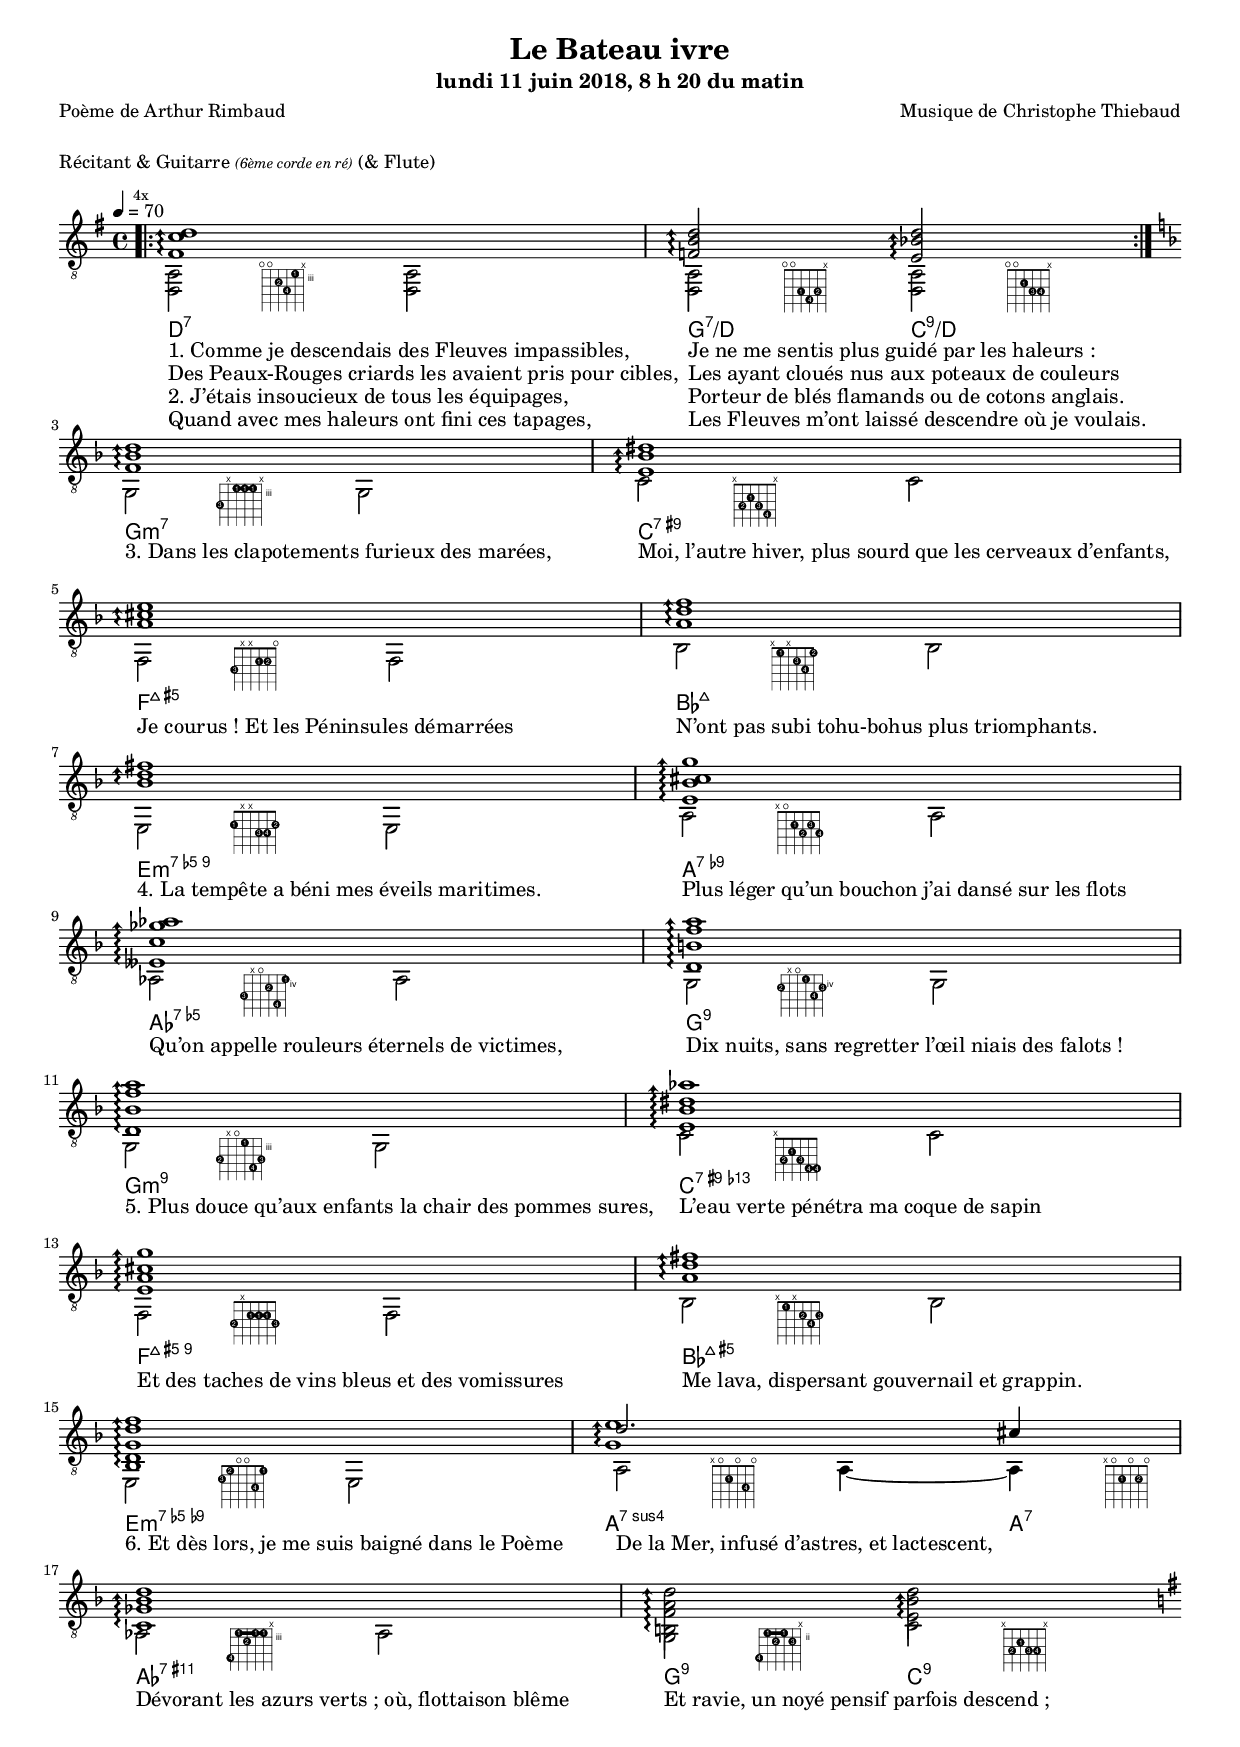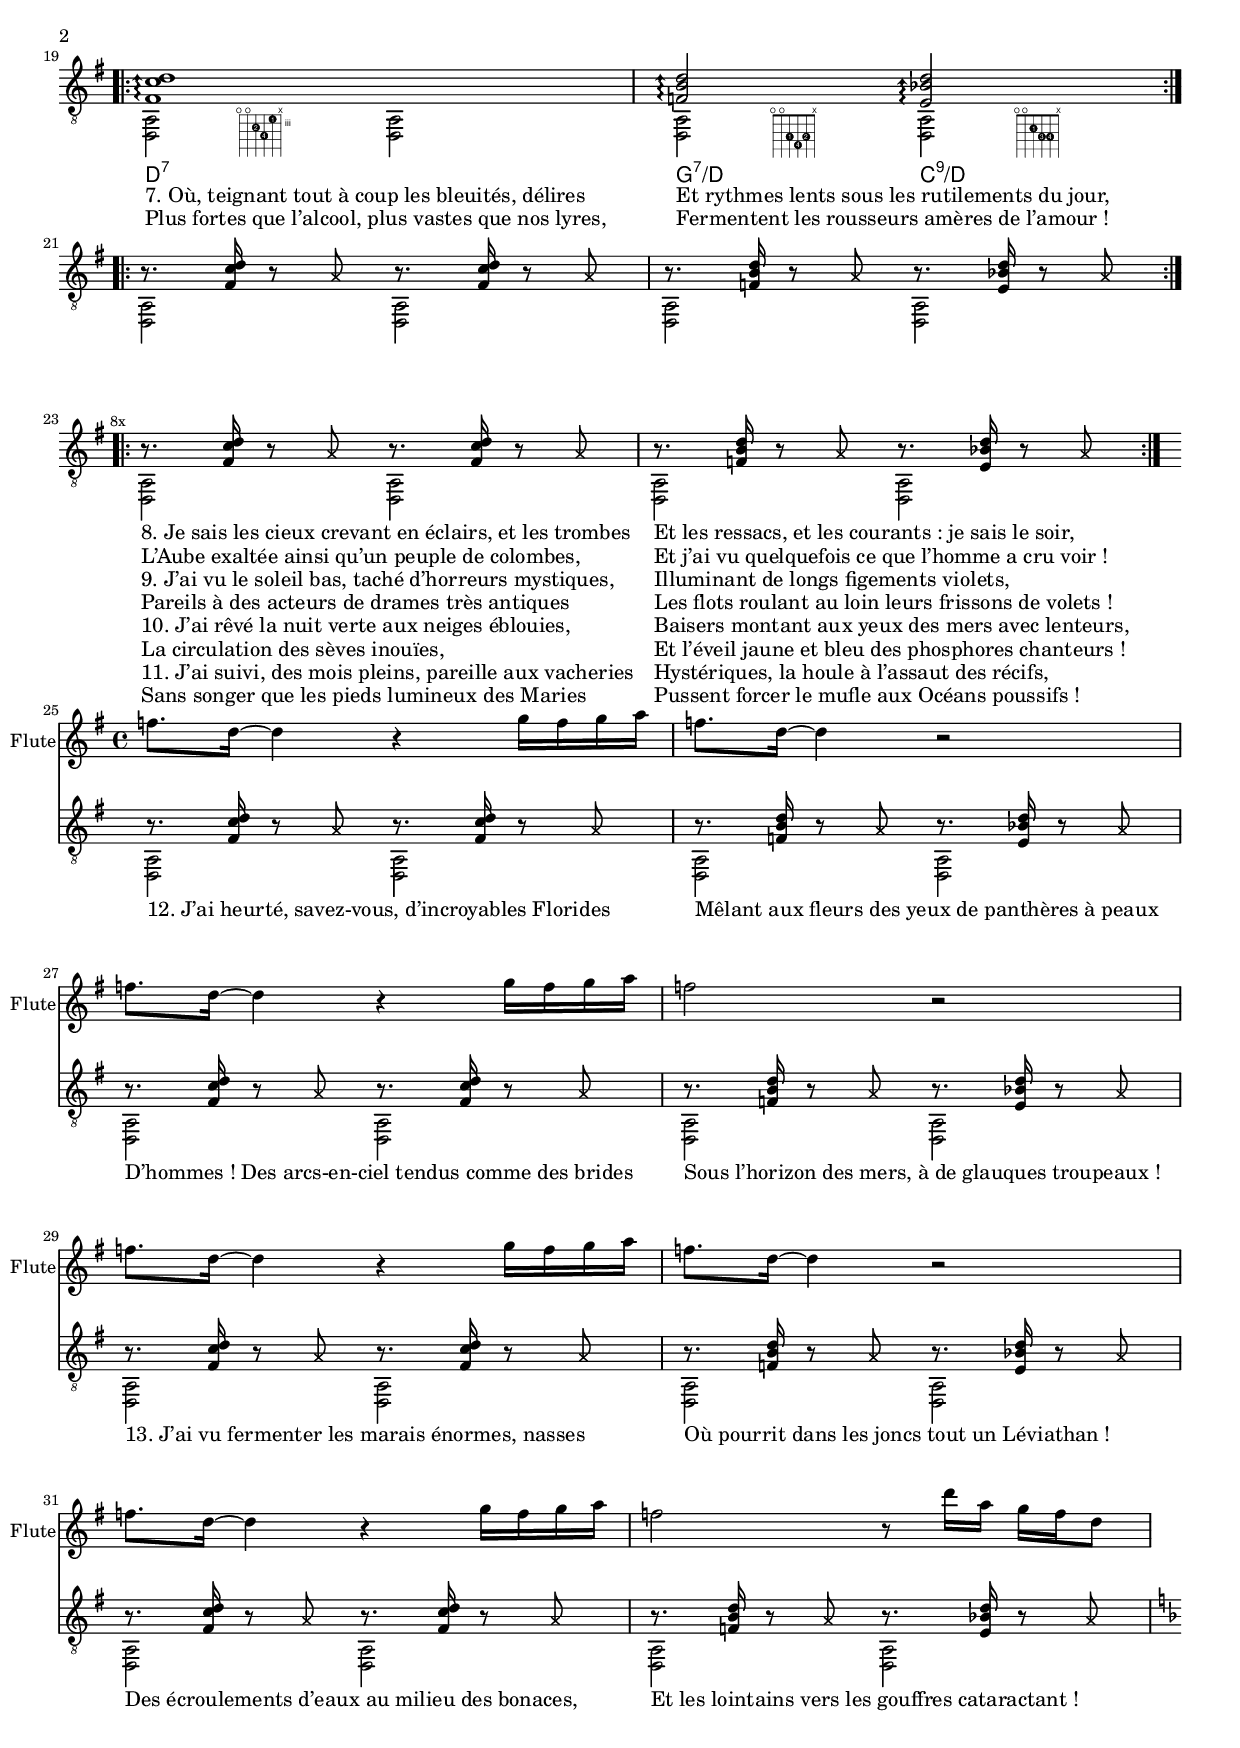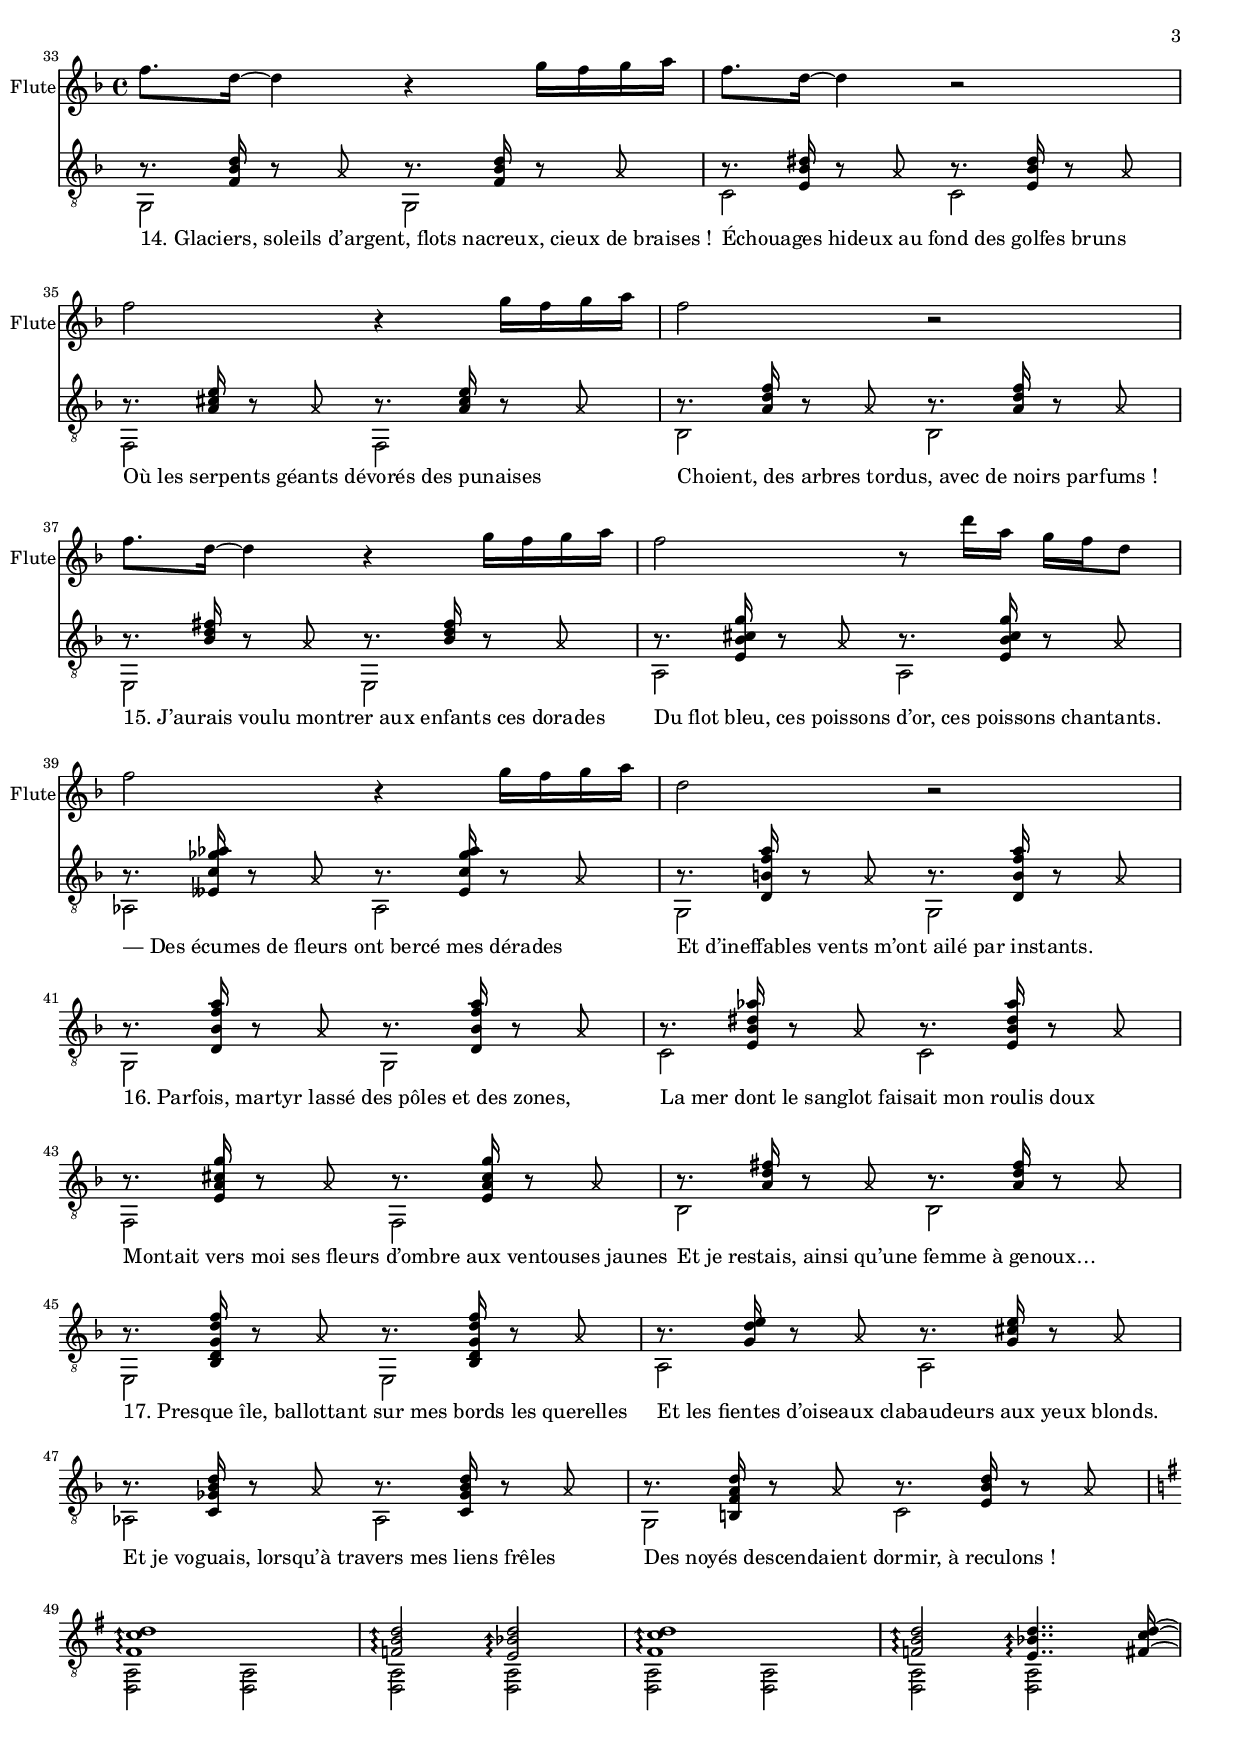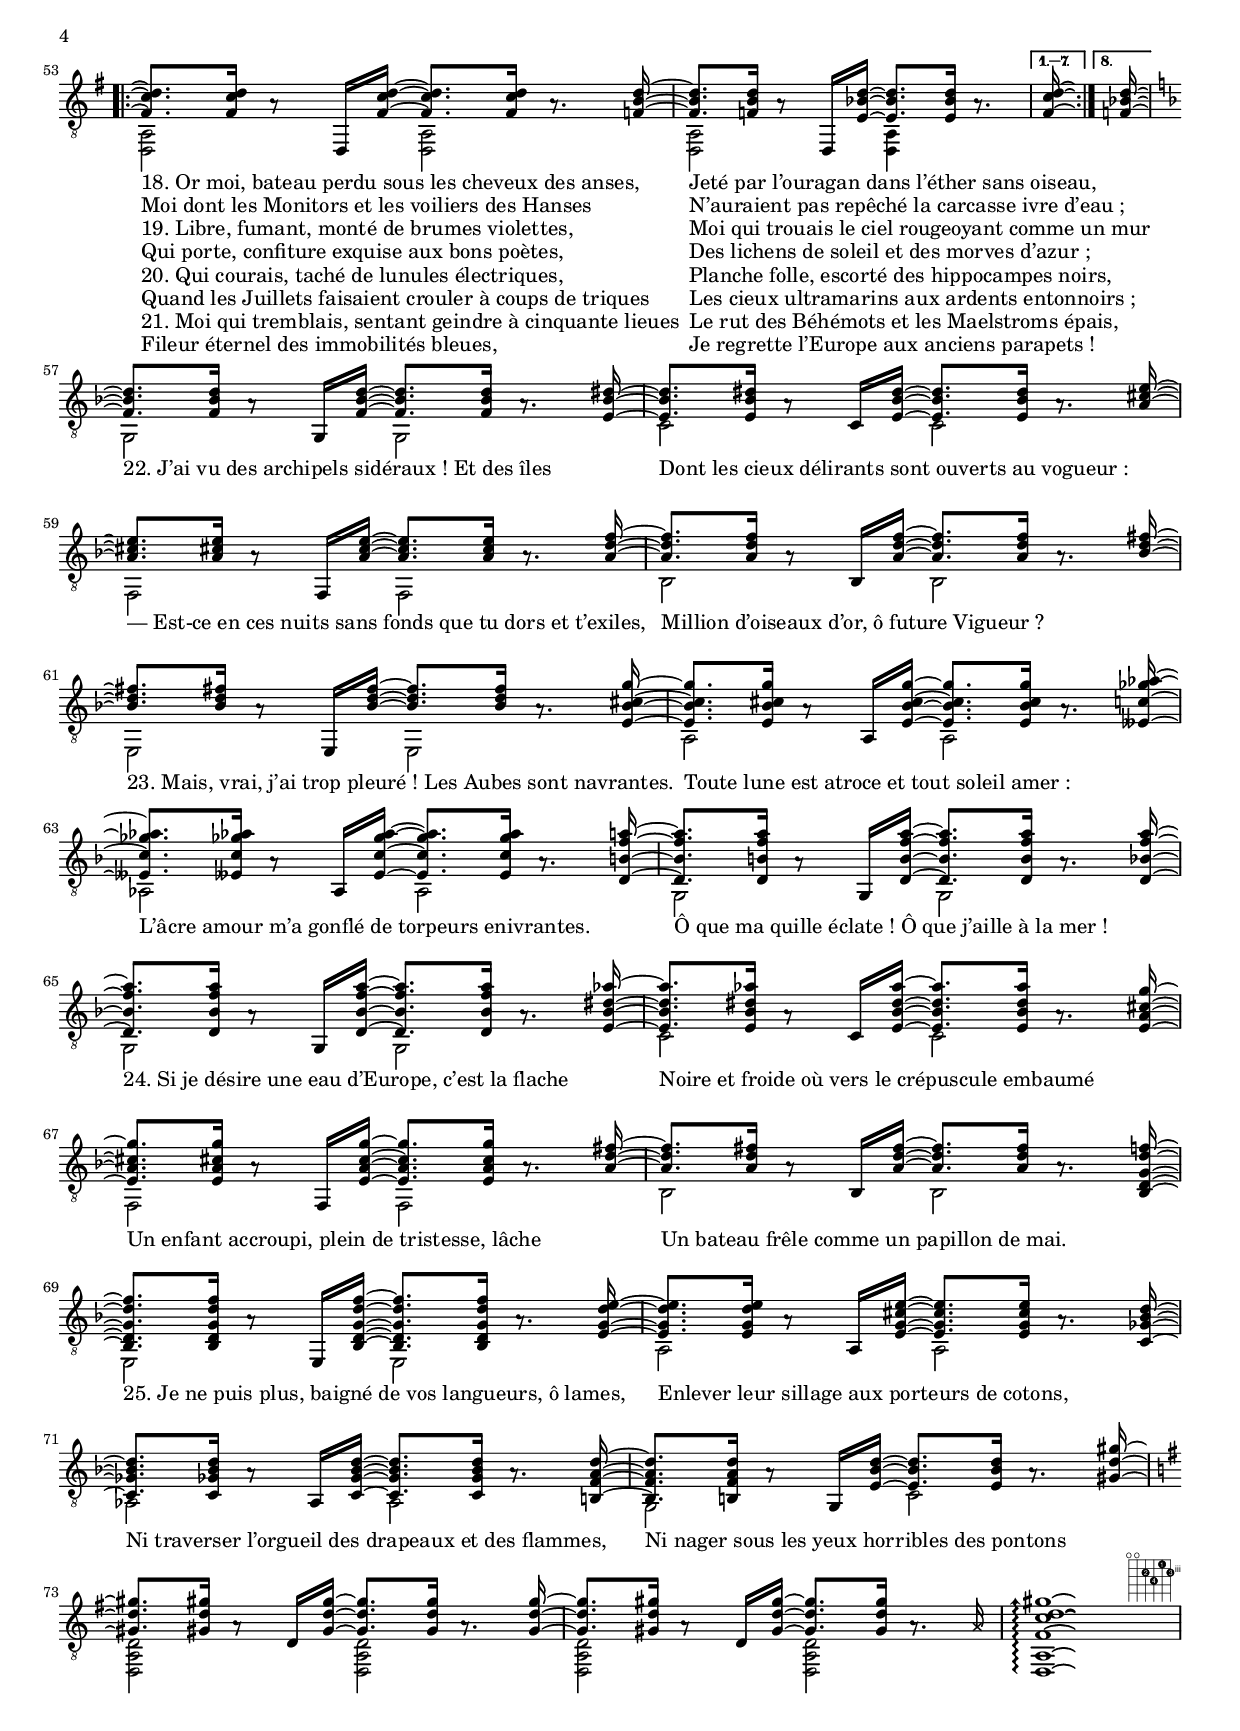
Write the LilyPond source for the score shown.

\version "2.22.0"

#(set-global-staff-size 16)

%{
\paper {
  page-count = #4
}
%}

textOne = \lyricmode {
  "1. Comme je descendais des Fleuves impassibles, " " "
  "Je ne me sentis plus guidé par les haleurs : " " "
} textOneAndAHalf = \lyricmode {
  "Des Peaux-Rouges criards les avaient pris pour cibles, " " "
  "Les ayant cloués nus aux poteaux de couleurs " " "
} textTwo = \lyricmode {
  "2. J’étais insoucieux de tous les équipages, " " "
  "Porteur de blés flamands ou de cotons anglais. " " "
} textTwoAndAHalf = \lyricmode {
  "Quand avec mes haleurs ont fini ces tapages, " " "
  "Les Fleuves m’ont laissé descendre où je voulais. " " "
}

textThreeFourFiveSix = \lyricmode {
  "3. Dans les clapotements furieux des marées, " " "
  "Moi, l’autre hiver, plus sourd que les cerveaux d’enfants,  " " "
  "Je courus ! Et les Péninsules démarrées " " "
  "N’ont pas subi tohu-bohus plus triomphants. " " "

  "4. La tempête a béni mes éveils maritimes. " " "
  "Plus léger qu’un bouchon j’ai dansé sur les flots " " "
  "Qu’on appelle rouleurs éternels de victimes, " " "
  "Dix nuits, sans regretter l’œil niais des falots ! " " "

  "5. Plus douce qu’aux enfants la chair des pommes sures, " " "
  "L’eau verte pénétra ma coque de sapin " " "
  "Et des taches de vins bleus et des vomissures " " "
  "Me lava, dispersant gouvernail et grappin. " " "

  "6. Et dès lors, je me suis baigné dans le Poème " " "
  "De la Mer, infusé d’astres, et lactescent, " " "
  "Dévorant les azurs verts ; où, flottaison blême " " "
  "Et ravie, un noyé pensif parfois descend ; " " "
}

textSeven=  \lyricmode {
  "7. Où, teignant tout à coup les bleuités, délires " " "
  "Et rythmes lents sous les rutilements du jour, " " "
} textSevenAndAHalf =  \lyricmode {
  "Plus fortes que l’alcool, plus vastes que nos lyres, " " "
  "Fermentent les rousseurs amères de l’amour ! " " "
}

textSilent =  \lyricmode {
  % https://www.compart.com/fr/unicode/U+00A0
  " " " "
  " " " "
}

textHeight =  \lyricmode {
  "8. Je sais les cieux crevant en éclairs, et les trombes " " "
  "Et les ressacs, et les courants : je sais le soir, " " "
} textHeightndAHalf = \lyricmode {
  "L’Aube exaltée ainsi qu’un peuple de colombes, " " "
  "Et j’ai vu quelquefois ce que l’homme a cru voir ! " " "
} textNine = \lyricmode {
  "9. J’ai vu le soleil bas, taché d’horreurs mystiques, " " "
  "Illuminant de longs figements violets, " " "
} textNineAndAHalf = \lyricmode {
  "Pareils à des acteurs de drames très antiques " " "
  "Les flots roulant au loin leurs frissons de volets ! " " "
} textTen = \lyricmode {
  "10. J’ai rêvé la nuit verte aux neiges éblouies, " " "
  "Baisers montant aux yeux des mers avec lenteurs, " " "
} textTenAndAHalf = \lyricmode {
  "La circulation des sèves inouïes, " " "
  "Et l’éveil jaune et bleu des phosphores chanteurs ! " " "
} textEleven = \lyricmode {
  "11. J’ai suivi, des mois pleins, pareille aux vacheries " " "
  "Hystériques, la houle à l’assaut des récifs, " " "
} textElevenAndAHalf = \lyricmode {
  "Sans songer que les pieds lumineux des Maries " " "
  "Pussent forcer le mufle aux Océans poussifs ! " " "
} textTwelve = \lyricmode {
  "12. J’ai heurté, savez-vous, d’incroyables Florides " " "
  "Mêlant aux fleurs des yeux de panthères à peaux " " "
} textTwelveAndAHalf = \lyricmode {
  "D’hommes ! Des arcs-en-ciel tendus comme des brides " " "
  "Sous l’horizon des mers, à de glauques troupeaux ! " " "
} textThirteen = \lyricmode {
  "13. J’ai vu fermenter les marais énormes, nasses " " "
  "Où pourrit dans les joncs tout un Léviathan ! " " "
} textThirteenAndAHalf = \lyricmode {
  "Des écroulements d’eaux au milieu des bonaces, " " "
  "Et les lointains vers les gouffres cataractant ! " " "
}

textFourteenFifteenSixteenSeventeen = \lyricmode {
  "14. Glaciers, soleils d’argent, flots nacreux, cieux de braises ! " " "
  "Échouages hideux au fond des golfes bruns " " "
  "Où les serpents géants dévorés des punaises " " "
  "Choient, des arbres tordus, avec de noirs parfums ! " " "

  "15. J’aurais voulu montrer aux enfants ces dorades " " "
  "Du flot bleu, ces poissons d’or, ces poissons chantants. " " "
  "— Des écumes de fleurs ont bercé mes dérades " " "
  "Et d’ineffables vents m’ont ailé par instants. " " "

  "16. Parfois, martyr lassé des pôles et des zones, " " "
  "La mer dont le sanglot faisait mon roulis doux " " "
  "Montait vers moi ses fleurs d’ombre aux ventouses jaunes " " "
  "Et je restais, ainsi qu’une femme à genoux… " " "

  "17. Presque île, ballottant sur mes bords les querelles " " "
  "Et les fientes d’oiseaux clabaudeurs aux yeux blonds. " " "
  "Et je voguais, lorsqu’à travers mes liens frêles " " "
  "Des noyés descendaient dormir, à reculons ! " " "
}

textEighteen = \lyricmode {
  "18. Or moi, bateau perdu sous les cheveux des anses, " " "
  "Jeté par l’ouragan dans l’éther sans oiseau, " " "
} textEighteenAndAHalf = \lyricmode {
  "Moi dont les Monitors et les voiliers des Hanses " " "
  "N’auraient pas repêché la carcasse ivre d’eau ; " " "
} textNineteen = \lyricmode {
  "19. Libre, fumant, monté de brumes violettes, " " "
  "Moi qui trouais le ciel rougeoyant comme un mur " " "
} textNineteenAndAHalf = \lyricmode {
  "Qui porte, confiture exquise aux bons poètes, " " "
  "Des lichens de soleil et des morves d’azur ; " " "
} textTwenty = \lyricmode {
  "20. Qui courais, taché de lunules électriques, " " "
  "Planche folle, escorté des hippocampes noirs, " " "
} textTwentyAndAHalf = \lyricmode {
  "Quand les Juillets faisaient crouler à coups de triques " " "
  "Les cieux ultramarins aux ardents entonnoirs ; " " "
} textTwentyOne = \lyricmode {
  "21. Moi qui tremblais, sentant geindre à cinquante lieues " " "
  "Le rut des Béhémots et les Maelstroms épais, " " "
} textTwentyOneAndAHalf = \lyricmode {
  "Fileur éternel des immobilités bleues, " " "
  "Je regrette l’Europe aux anciens parapets ! " " "
}

textTwentyTwoTwentyThreeTwentyFourTwentyFive = \lyricmode {
  "22. J’ai vu des archipels sidéraux ! Et des îles " " "
  "Dont les cieux délirants sont ouverts au vogueur : " " "
  "— Est-ce en ces nuits sans fonds que tu dors et t’exiles, " " "
  "Million d’oiseaux d’or, ô future Vigueur ? " " "

  "23. Mais, vrai, j’ai trop pleuré ! Les Aubes sont navrantes. " " "
  "Toute lune est atroce et tout soleil amer : " " "
  "L’âcre amour m’a gonflé de torpeurs enivrantes. " " "
  "Ô que ma quille éclate ! Ô que j’aille à la mer ! " " "

  "24. Si je désire une eau d’Europe, c’est la flache " " "
  "Noire et froide où vers le crépuscule embaumé " " "
  "Un enfant accroupi, plein de tristesse, lâche " " "
  "Un bateau frêle comme un papillon de mai. " " "

  "25. Je ne puis plus, baigné de vos langueurs, ô lames, " " "
  "Enlever leur sillage aux porteurs de cotons, " " "
  "Ni traverser l’orgueil des drapeaux et des flammes, " " "
  "Ni nager sous les yeux horribles des pontons " " "
}

#(define-markup-command
  (fret-diag layout props chord)
  (markup?) (
    interpret-markup layout props #{
      \markup {
        \hspace #13
        \override #'(fret-diagram-details . ((number-type . roman-lower) (finger-code . in-dot) (barre-type . straight))) {
          \fret-diagram-terse #chord
        }
      }
    #}
  )
)

reSept                      = \markup \fret-diag "o;o;4-2;5-4;3-1;x;"
solSeptReBasse              = \markup \fret-diag "o;o;3-1;4-4;3-2;x;"
doNeufReBasse               = \markup \fret-diag "o;o;2-1;3-3;3-4;x;"

solMineurSept               = \markup \fret-diag "5-3;x;3-1-(;3-1;3-1-);x;"
doSeptNeufDieze             = \markup \fret-diag "x;3-2;2-1;3-3;4-4;x;"
faQuinteAugm                = \markup \fret-diag "3-3;x;x;2-1;2-2;o;"
siSeptMaj                   = \markup \fret-diag "x;1-1;x;2-3;3-4;1-2;"
miMinSeptQuinteDimNeufDieze = \markup \fret-diag "2-1;x;x;3-3;3-4;2-2;"
laSeptNeufBemol             = \markup \fret-diag "x;o;2-1;3-2;2-3;3-4;"
laBemolSeptQuinteDim        = \markup \fret-diag "6-3;x;o;5-2;7-4;4-1;"
solSept                     = \markup \fret-diag "5-2;x;o;4-1;6-4;5-3;"

solMinNeuf                  = \markup \fret-diag "5-2;x;o;3-1;6-4-);5-3;"
doSeptNeufDiezeQuinteAugm   = \markup \fret-diag "x;3-2;2-1;3-3;4-4-(;4-4-);"
faQuinteAugmBis             = \markup \fret-diag "3-2;x;2-1-(;2-1;2-1-);3-3;"
siSeptMajQuinteAugm         = \markup \fret-diag "x;1-1;x;2-2;3-4;2-3;"
miMinSeptQuinteDimNeufBemol = \markup \fret-diag "2-3;1-2;o;o;3-4;1-1;"
laSeptSusQuatre             = \markup \fret-diag "x;o;2-1;o;3-4;o;"
laSept                      = \markup \fret-diag "x;o;2-1;o;2-2;o;"
laBemolNeufOnze             = \markup \fret-diag "6-4;3-1-(;4-2;3-1;3-1-);x;"
solNeuf                     = \markup \fret-diag "5-4;2-1-(;3-2;2-1-);3-3;x;"
doNeuf                      = \markup \fret-diag "x;3-2;2-1;3-3;3-4;x;"

reSeptOnzeDieze             = \markup \fret-diag "o;o;4-2;5-4;3-1;4-3;"

tabTablePath =
\markup
\with-dimensions #'(0 . 0) #'(-4.3 . 2)
\path #0.15
#'((moveto     0.45   0.40)
   (lineto    -0.50  -0.45)
   (moveto    -0.50   0.40)
   (lineto     0.45  -0.45))

tabTable = \once \override NoteHead.stencil = #(lambda (grob) (grob-interpret-markup grob tabTablePath))

strumOne = #(define-music-function
             (chord)
             (ly:music?)
             #{
               bes'8.\rest #chord bes'8\rest \once \override Accidental #'stencil = ##f \tabTable a'8
               bes'8.\rest #chord bes'8\rest \once \override Accidental #'stencil = ##f \tabTable a'8
             #})

strumTwo = #(define-music-function
             (chord1 chord2)
             (ly:music? ly:music?)
             #{
               bes'8.\rest #chord1 bes'8\rest \once \override Accidental #'stencil = ##f \tabTable a'8
               bes'8.\rest #chord2 bes'8\rest \once \override Accidental #'stencil = ##f \tabTable a'8
             #})

strumOneBis = #(define-music-function
                (long short bass next)
                (ly:music? ly:music? ly:music? ly:music?)
                #{
                  #long #short a'8\rest #bass #short
                  #long #short a'8.\rest      #next
                #})

strumTwoBis = #(define-music-function
                (long1 short1 bass long2 short2 short2bis next)
                (ly:music? ly:music? ly:music? ly:music? ly:music? ly:music? ly:music?)
                #{
                  \arpeggioArrowDown
                  #long1 #short1 a'8\rest #bass #short2
                  #long2 #short2bis a'8.\rest      #next
                #})


% couplet

coupletBasse = {
  \voiceTwo
  <d a>2-\reSept        <d a>                |
  <d a>-\solSeptReBasse <d a>-\doNeufReBasse |
}

coupletBasseSimple = {
  \voiceTwo
  <d a>2 <d a> |
  <d a>  <d a> |
}

couplet = {
  \voiceOne
  \arpeggioArrowUp
  <fis' c'' d''>1\arpeggio                       |
  <f' b' d''>2\arpeggio <e' bes' d''>2\arpeggio  |
}

coupletStrum = {
  \voiceOne
  \strumOne { <fis' c'' d''>16 }                     |
  \strumTwo { <f'   b'  d''>16 } { <e' bes' d''>16 } |
}

% refrain

refrain = {
  \voiceOne
  <f' bes' d''>1\arpeggio             |
  <e' bes' dis''>\arpeggio            |
  <a' cis'' e''>\arpeggio             |
  <a' d'' f''>\arpeggio               |
  <bes' d'' fis''>\arpeggio           |
  <e' bes' cis'' g''>\arpeggio        |
  <eeses' c'' ges'' aes''>\arpeggio   |
  <d' b' f'' a''>\arpeggio            |

  <d' bes' f'' a''>\arpeggio          |
  <e' bes' dis'' aes''>\arpeggio      |
  <e' a' cis'' g'' >\arpeggio         |
  <a' d'' fis''>\arpeggio             |
  <bes d' g' d'' f''>\arpeggio        |
  <<
    {
      \voiceTwo
      <g' e''>1\arpeggio              |
    }
    \new Voice {
      \voiceOne
      d''2. cis''4                    |
    }
  >>
  <c' ges' bes' d'' >1\arpeggio       |
  <b f' a' d'' >2\arpeggio <e' bes' d'' >2\arpeggio |
}

refrainStrum =  {
  \voiceOne
  \strumOne { <f' bes' d''>16 }                       |
  \strumOne { <e' bes' dis''>16 }                     |
  \strumOne { <a' cis'' e''>16 }                      |
  \strumOne { <a' d'' f''>16 }                        |
  \strumOne { <bes' d'' fis''>16 }                    |
  \strumOne { <e' bes' cis'' g''>16 }                 |
  \strumOne { <eeses' c'' ges'' aes''>16 }            |
  \strumOne { <d' b' f'' a''>16 }                     |

  \strumOne { <d' bes' f'' a''>16 }                   |
  \strumOne { <e' bes' dis'' aes''>16 }               |
  \strumOne { <e' a' cis'' g'' >16 }                  |
  \strumOne { <a' d'' fis''>16 }                      |
  \strumOne { <bes d' g' d'' f''>16 }                 |
  \strumTwo { <g' d'' e''>16  }  {<g' cis'' e''>16 }  |
  \strumOne { <c' ges' bes' d'' >16 }                 |
  \strumTwo { <b f' a' d'' >16 }  {<e' bes' d'' >16 } |
}|

% refrain
refrainStrunBis =  {
  \voiceOne
  \strumOneBis { <f'     bes'  d''         >8.}
               { <f'     bes'  d''         >16~}
               { g16 }
               { <e'     bes'  dis''       >16~}
  \strumOneBis { <e'     bes'  dis''       >8.}
               { <e'     bes'  dis''       >16~}
               { c'16 }
               { <a'     cis'' e''         >16~}
  \strumOneBis { <a'     cis'' e''         >8.}
               { <a'     cis'' e''         >16~}
               { f16 }
               { <a'     d''   f''         >16~}
  \strumOneBis { <a'     d''   f''         >8.}
               { <a'     d''   f''         >16~}
               { bes16 }
               { <bes'   d''   fis''       >16~}
  \strumOneBis { <bes'   d''   fis''       >8.}
               { <bes'   d''   fis''       >16~}
               { e16 }
               { <e'     bes'  cis'' g''   >16~}
  \strumOneBis { <e'     bes'  cis'' g''   >8.}
               { <e'     bes'  cis'' g''   >16~}
               { a16 }
               { <eeses' c''   ges'' aes'' >16~}
  \strumOneBis { <eeses' c''   ges'' aes'' >8.}
               { <eeses' c''   ges'' aes'' >16~}
               { aes16 }
               { <d'     b'    f''   a''   >16~}
  \strumOneBis { <d'     b'    f''   a''   >8.}
               { <d'     b'    f''   a''   >16~}
               { g16 }
               { <d'     bes'  f''   a''   >16~}
  \strumOneBis { <d'     bes'  f''   a''   >8.}
               { <d'     bes'  f''   a''   >16~}
               { g16 }
               { <e'     bes'  dis'' aes'' >16~}
  \strumOneBis { <e'     bes'  dis'' aes'' >8.}
               { <e'     bes'  dis'' aes'' >16~}
               { c'16 }
               { <e'     a'    cis'' g''   >16~}
  \strumOneBis { <e'     a'    cis'' g''   >8.}
               { <e'     a'    cis'' g''   >16~}
               { f16 }
               { <a'     d''         fis'' >16~}
  \strumOneBis { <a'     d''         fis'' >8.}
               { <a'     d''         fis'' >16~}
               { bes16 }
               { <bes d'     g'  d'' f''   >16~}
  \strumOneBis { <bes d'     g'  d'' f''   >8.}
               { <bes d'     g'  d'' f''   >16~}
               { e16 }
               { <e' g'  d''   e''         >16~}
  \strumTwoBis { <e' g'  d''   e''         >8.}
               { <e' g'  d''   e''         >16~}
               { a16 }
               { <e' g'  cis'' e''         >8.}
               { <e' g'  cis'' e''         >16~}
               { <e' g'  cis'' e''         >16}
               { <c'     ges'  bes' d''    >16~}
  \strumOneBis { <c'     ges'  bes' d''    >8.}
               { <c'     ges'  bes' d''    >16~}
               { aes16 }
               { <b      f'    a' d''      >16~}
  \strumTwoBis { <b      f'    a' d''      >8.}
               { <b      f'    a' d''      >16~}
               { g16 }
               { <e'     bes'  d''         >8.}
               { <e'     bes'  d''         >16~}
               { <e'     bes'  d''         >16}
               { <gis'   d''   gis''       >16~}
}

refrainBasse =  {
  \voiceTwo
  g2-\solMineurSept               g               |
  c'-\doSeptNeufDieze             c'              |
  f-\faQuinteAugm                 f               |
  bes-\siSeptMaj                  bes             |
  e-\miMinSeptQuinteDimNeufDieze  e               |
  a-\laSeptNeufBemol              a               |
  aes-\laBemolSeptQuinteDim       aes             |
  g-\solSept                      g               |

  g-\solMinNeuf                   g               |
  c'-\doSeptNeufDiezeQuinteAugm   c'              |
  f-\faQuinteAugmBis              f               |
  bes-\siSeptMajQuinteAugm        bes             |
  e-\miMinSeptQuinteDimNeufBemol  e               |
  a2-\laSeptSusQuatre             a4~ a4-\laSept  |
  aes2-\laBemolNeufOnze           aes             |
  g-\solNeuf                      c'-\doNeuf      |
}

refrainBasseSimple = {
  \voiceTwo
  g2  g    |
  c'  c'   |
  f   f    |
  bes bes  |
  e   e    |
  a   a    |
  as  as   |
  g   g    |

  g   g    |
  c'  c'   |
  f   f    |
  bes bes  |
  e   e    |
  a   a    |
  as  as   |
  g   c'   |
}

% coda

codaStrum = {
  \arpeggioArrowUp
  \strumOne { <gis' d'' gis''>16 }
  \strumOne { <gis' d'' gis''>16 }
  <d a fis' c'' d'' gis''>1-\reSeptOnzeDieze
  \arpeggio
  \laissezVibrer
}

codaStrumBis = {
  \arpeggioArrowUp
  \strumOneBis { <gis' d'' gis''>8. } { <gis' d'' gis''>16~} { d'16 } { <gis' d'' gis''>16~ }
  \strumOneBis { <gis' d'' gis''>8. } { <gis' d'' gis''>16~} { d'16 } { \once \override Accidental #'stencil = ##f \tabTable a'16 }
  <d a fis' c'' d'' gis''>1-\reSeptOnzeDieze
  \arpeggio
  \laissezVibrer
}

codaBasse = {
  \repeat unfold 4 <d a d'>2
}

%%%%%%%%%%%%%%%%%%%%%%%%%%%%%%%%%%%%%%%%%%%%%%

\header {
  title = "Le Bateau ivre"
  subtitle = \markup { \abs-fontsize #10 "lundi 11 juin 2018, 8 h 20 du matin"}
  poet = "Poème de Arthur Rimbaud"
  composer = "Musique de Christophe Thiebaud"
}

\markup {
  \vspace #1
}

\markup { "Récitant & Guitarre" { \abs-fontsize #7 \italic "(6ème corde en ré)" } "(& Flute)" }

\score {

  \new Staff = "main" \transpose c' c {
    % \set Staff.instrumentName = \markup \center-column { "Guitarre" { \abs-fontsize #7 \italic "6ème corde en ré" } }
    % \set Staff.midiInstrument = "acoustic guitar (nylon)"

    \tempo 4 = 70

    % { part I
    <<
      \new ChordNames {
        \chordmode {
          d1:7                  |
          g2:7/d        c:9/d   |

          g1:m7                 |
          c:7.9+                |
          f:7+.5+               |
          bes:7+                |
          e:m7.5-.9             |
          a:7.9-                |
          aes:7.5-              |
          g:7.9                 |

          g:m7.9                |
          c:7.9+.13-            |
          f:7+.5+.9             |
          bes:7+.5+             |
          e:m7.5-.9-            |
          a2.:7sus4     a4:7    |
          aes1:7.9.11+          |
          g2:9          c:9     |

          d1:7                  |
          g2:7/d        c:9/d   |
        }
      }
      \new Voice = "basseI" {
        \voiceTwo

        \key g \major
        \bar ".|:"
        \mark \markup {\tiny  "4x"}
        \repeat volta 4 \coupletBasse
        \break

        \key d \minor
        \refrainBasse
        \break

        \key g \major
        \bar ".|:"
        \repeat volta 2 \coupletBasse
        \break
      }
      \new Voice = "accordsI" {
        \voiceOne

        \repeat volta 4 \couplet
        \refrain
        \repeat volta 2 \couplet
      }
      \new Lyrics \lyricsto "basseI" {
        <<
          \textOne
          \new Lyrics {
            \set associatedVoice = "basseI"
            \textOneAndAHalf
          }
          \new Lyrics {
            \set associatedVoice = "basseI"
            \textTwo
          }
          \new Lyrics {
            \set associatedVoice = "basseI"
            \textTwoAndAHalf
          }
        >>
        \textThreeFourFiveSix
        <<
          \textSeven

          \new Lyrics {
            \set associatedVoice = "basseI"
            \textSevenAndAHalf
          }
        >>
      }
    >>
    % end of part I
    %}

    % { part II
    <<
      \new Voice = "basseII" {
        \voiceTwo
        \bar ":|.|:"
        \repeat volta 2 \coupletBasseSimple
        \break

        \bar ":|.|:"
        \mark \markup { \tiny  "8x"}
        \repeat volta 8 \coupletBasseSimple
        \break
        <<
          \new Staff \with {
            instrumentName = "Flute"
            shortInstrumentName = "Flute"
            midiInstrument = "flute"
            alignAboveContext = #"main"
          } \relative d''' {
            \key g \major
            \clef treble
            f8. d16~ d4  r4        g16 f g a |
            f8. d16~ d4  r2                  |
            f8. d16~ d4  r4        g16 f g a |
            f2           r2                  |
            f8. d16~ d4  r4        g16 f g a |
            f8. d16~ d4  r2                  |
            f8. d16~ d4  r4        g16 f g a |
            f2           r8 d'16 a g   f d8  |
          }
          \repeat unfold 4 \coupletBasseSimple
          \break
        >>
        <<
          \new Staff  \with {
            instrumentName = "Flute"
            shortInstrumentName = "Flute"
            midiInstrument = "flute"
            alignAboveContext = #"main"
          } \relative d''' {
            \key d \minor
            \clef treble
            f8. d16~ d4  r4        g16 f g a |
            f8. d16~ d4  r2                  |
            f2           r4        g16 f g a |
            f2           r2                  |
            f8. d16~ d4  r4        g16 f g a |
            f2           r8 d'16 a g   f d8  |
            f2           r4        g16 f g a |
            d,2          r2                  |
          }

          \key d \minor
          \refrainBasseSimple
        >>

      }
      \new Voice = "accordsII" {
        \voiceOne
        \repeat volta 2 \coupletStrum
        \repeat volta 8 \coupletStrum
        \repeat unfold 4 \coupletStrum
        \refrainStrum
      }
      \new Lyrics \lyricsto "basseII" {
        \textSilent
        <<
          \textHeight

          \new Lyrics {
            \set associatedVoice = "basseII"
            \textHeightndAHalf
          }
          \new Lyrics {
            \set associatedVoice = "basseII"
            \textNine
          }
          \new Lyrics {
            \set associatedVoice = "basseII"
            \textNineAndAHalf
          }
          \new Lyrics {
            \set associatedVoice = "basseII"
            \textTen
          }
          \new Lyrics {
            \set associatedVoice = "basseII"
            \textTenAndAHalf
          }
          \new Lyrics {
            \set associatedVoice = "basseII"
            \textEleven
          }
          \new Lyrics {
            \set associatedVoice = "basseII"
            \textElevenAndAHalf
          }
        >>
        \textTwelve
        \textTwelveAndAHalf
        \textThirteen
        \textThirteenAndAHalf
        \textFourteenFifteenSixteenSeventeen
      }
    >>
    % end of part II
    %}
    % { part III
    <<
      \new Voice = "basseIII" {
        \voiceTwo
        \break
        \key g \major
        \coupletBasseSimple
        \coupletBasseSimple
        \break

        \repeat volta 8 {<d a>2 <d a> | <d a> <d a>4 \hideNotes r8. \unHideNotes }
        \alternative {
          { \hideNotes r16 \unHideNotes }
          { \hideNotes r16 \unHideNotes }
        }
        \break

        \key d \minor
        \refrainBasseSimple
        \break

        \key g \major
        \codaBasse
      }
      \new Voice = "accordsIII" {
        \voiceOne
        \couplet
        {
          \voiceOne
          <fis' c'' d''>1 \arpeggio
          |
          <f' b' d''>2 \arpeggio
          <e' bes' d''>4.. \arpeggio
          <fis' c''  d''>16~
          |
        }
        \break
        \repeat volta 8 {

          {
            \voiceOne
            <fis' c''  d''>8.     <fis' c''  d''>16
            a'8 \rest         d16 <fis' c''  d''>16~

            <fis' c''  d''>8.     <fis' c''  d''>16
            a'8. \rest            <f'   b'   d''>16~

            |

            <f'   b'   d''>8.     <f'   b'   d''>16
            a'8 \rest         d16 <e'   bes' d''>16~

            <e'   bes' d''>8.     <e'   bes' d''>16
            \partial 8. a'8. \rest

          }
        }
        \alternative {
          {
            \partial 16 <fis' c''  d''>16\laissezVibrer
          }
          {
            \partial 16 <f'   bes' d''>16~
          }
        }
        \break
        \refrainStrunBis
        \codaStrumBis
      }
      \new Lyrics \lyricsto "basseIII" {
        \textSilent
        \textSilent
        <<
          \textEighteen

          \new Lyrics {
            \set associatedVoice = "basseIII"
            \textEighteenAndAHalf
          }
          \new Lyrics {
            \set associatedVoice = "basseIII"
            \textNineteen
          }
          \new Lyrics {
            \set associatedVoice = "basseIII"
            \textNineteenAndAHalf
          }
          \new Lyrics {
            \set associatedVoice = "basseIII"
            \textTwenty
          }
          \new Lyrics {
            \set associatedVoice = "basseIII"
            \textTwentyAndAHalf
          }
          \new Lyrics {
            \set associatedVoice = "basseIII"
            \textTwentyOne
          }
          \new Lyrics {
            \set associatedVoice = "basseIII"
            \textTwentyOneAndAHalf
          }
        >>
        \textTwentyTwoTwentyThreeTwentyFourTwentyFive
      }

    >>
    % end of part III
    %}
  }

  \layout {
    \clef "treble_8"
    \time 4/4
    indent = #0
    \override LyricText.self-alignment-X = #LEFT
    % \override Lyrics.LyricText.font-size = #-1
  }
  %{
  %}
  \midi {
    \tempo 4 = 70
  }
}

